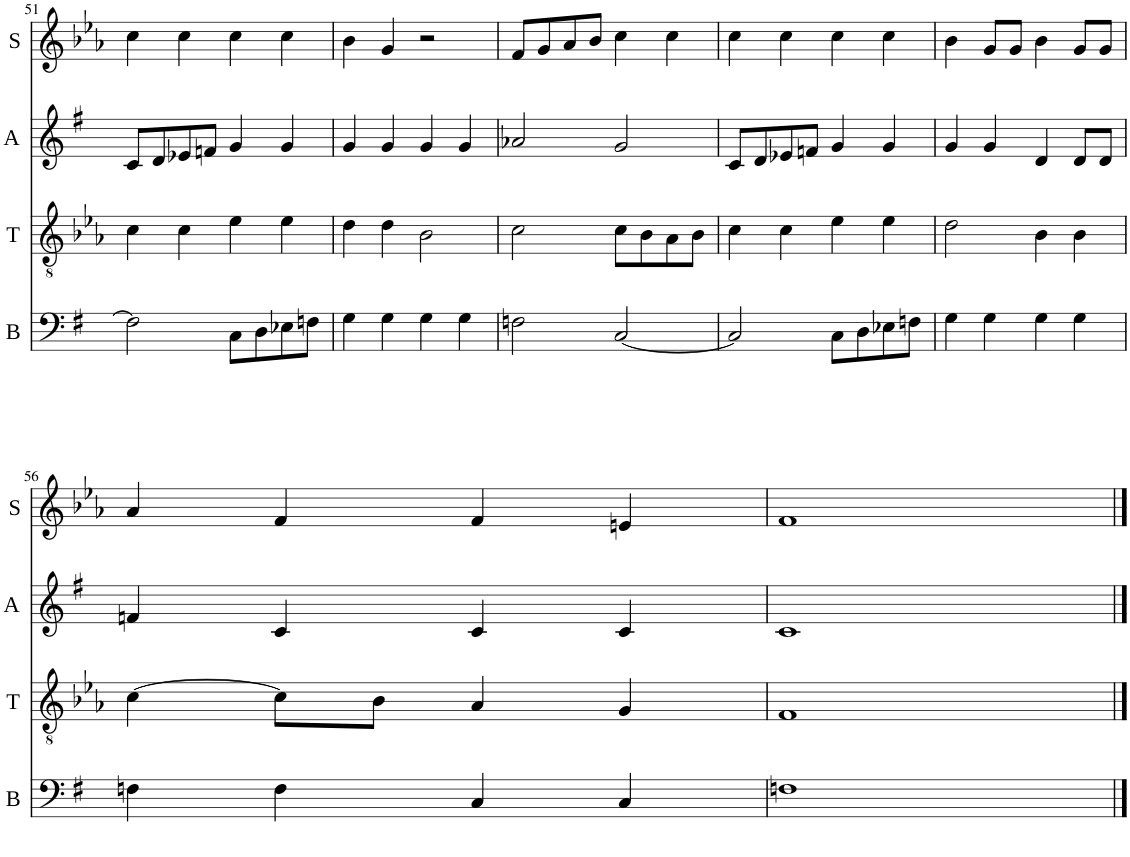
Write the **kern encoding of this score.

**kern	**kern	**kern	**kern
*part4	*part3	*part2	*part1
*staff4	*staff3	*staff2	*staff1
*I"Basses	*I"Ténors	*I"Alto	*I"Soprano
*I'B	*I'T	*I'A	*I'S
!!LO:PB:g=z
*clefF4	*clefGv2	*clefG2	*clefG2
*k[f#]	*k[b-e-a-]	*k[f#]	*k[b-e-a-]
*M2/2	*M2/2	*M2/2	*M2/2
=51	=51	=51	=51
2F\]	4c\	8c/L	4cc\
.	.	8d/	.
.	4c\	8e-X/	4cc\
.	.	8fn/J	.
8C\L	4e-\	4g/	4cc\
8D\	.	.	.
8E-X\	4e-\	4g/	4cc\
8Fn\J	.	.	.
=52	=52	=52	=52
4G\	4d\	4g/	4b-\
4G\	4d\	4g/	4g/
4G\	2B-\	4g/	2r
4G\	.	4g/	.
=53	=53	=53	=53
2Fn\	2c\	2a-X/	8f/L
.	.	.	8g/
.	.	.	8a-/
.	.	.	8b-/J
[2C/	8c\L	2g/	4cc\
.	8B-\	.	.
.	8A-\	.	4cc\
.	8B-\J	.	.
=54	=54	=54	=54
2C/]	4c\	8c/L	4cc\
.	.	8d/	.
.	4c\	8e-X/	4cc\
.	.	8fn/J	.
8C\L	4e-\	4g/	4cc\
8D\	.	.	.
8E-X\	4e-\	4g/	4cc\
8Fn\J	.	.	.
=55	=55	=55	=55
4G\	2d\	4g/	4b-\
4G\	.	4g/	8g/L
.	.	.	8g/J
4G\	4B-\	4d/	4b-\
4G\	4B-\	8d/L	8g/L
.	.	8d/J	8g/J
!!LO:LB:g=z
=56	=56	=56	=56
4Fn\	[4c\	4fn/	4a-/
4F\	8c\L]	4c/	4f/
.	8B-\J	.	.
4C/	4A-/	4c/	4f/
4C/	4G/	4c/	4en/
=57	=57	=57	=57
1Fn	1F	1c	1f
==	==	==	==
*-	*-	*-	*-
